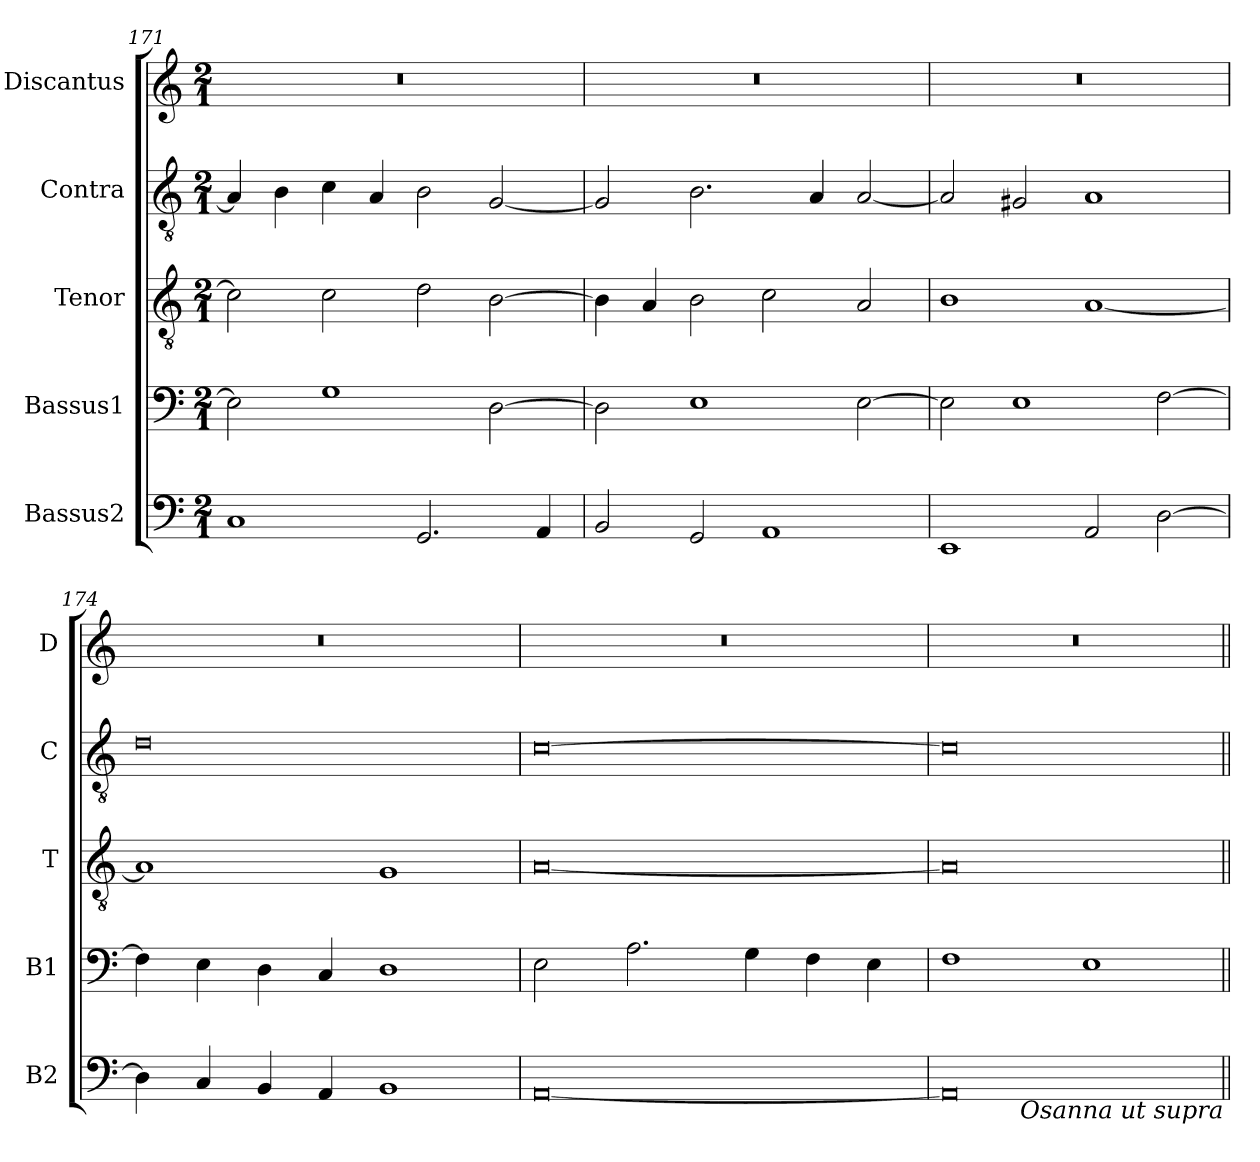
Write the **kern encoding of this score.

**kern	**kern	**kern	**kern	**kern
*part5	*part4	*part3	*part2	*part1
*staff5	*staff4	*staff3	*staff2	*staff1
*I"Bassus2	*I"Bassus1	*I"Tenor	*I"Contra	*I"Discantus
*I'B2	*I'B1	*I'T	*I'C	*I'D
*clefF4	*clefF4	*clefGv2	*clefGv2	*clefG2
*k[]	*k[]	*k[]	*k[]	*k[]
*M2/1	*M2/1	*M2/1	*M2/1	*M2/1
=171	=171	=171	=171	=171
1C	2E\]	2c\]	4A/]	0r
.	.	.	4B\	.
.	1G	2c\	4c\	.
.	.	.	4A/	.
2.GG/	.	2d\	2B\	.
.	[2D\	[2B\	[2G/	.
4AA/	.	.	.	.
=172	=172	=172	=172	=172
2BB/	2D\]	4B\]	2G/]	0r
.	.	4A/	.	.
2GG/	1E	2B\	2.B\	.
1AA	.	2c\	.	.
.	.	.	4A/	.
.	[2E\	2A/	[2A/	.
=173	=173	=173	=173	=173
1EE	2E\]	1B	2A/]	0r
.	1E	.	2G#X/	.
2AA/	.	[1A	1A	.
[2D\	[2F\	.	.	.
=174	=174	=174	=174	=174
4D\]	4F\]	1A]	0d	0r
4C/	4E\	.	.	.
4BB/	4D\	.	.	.
4AA/	4C/	.	.	.
1BB	1D	1G	.	.
=175	=175	=175	=175	=175
[0AA	2E\	[0A	[0c	0r
.	2.A\	.	.	.
.	4G\	.	.	.
.	4F\	.	.	.
.	4E\	.	.	.
=176	=176	=176	=176	=176
0AA]	1F	0A]	0c]	0r
.	1E	.	.	.
!LO:TX:b:i:rj:t=Osanna ut supra	!	!	!	!
=||	=||	=||	=||	=||
*-	*-	*-	*-	*-
